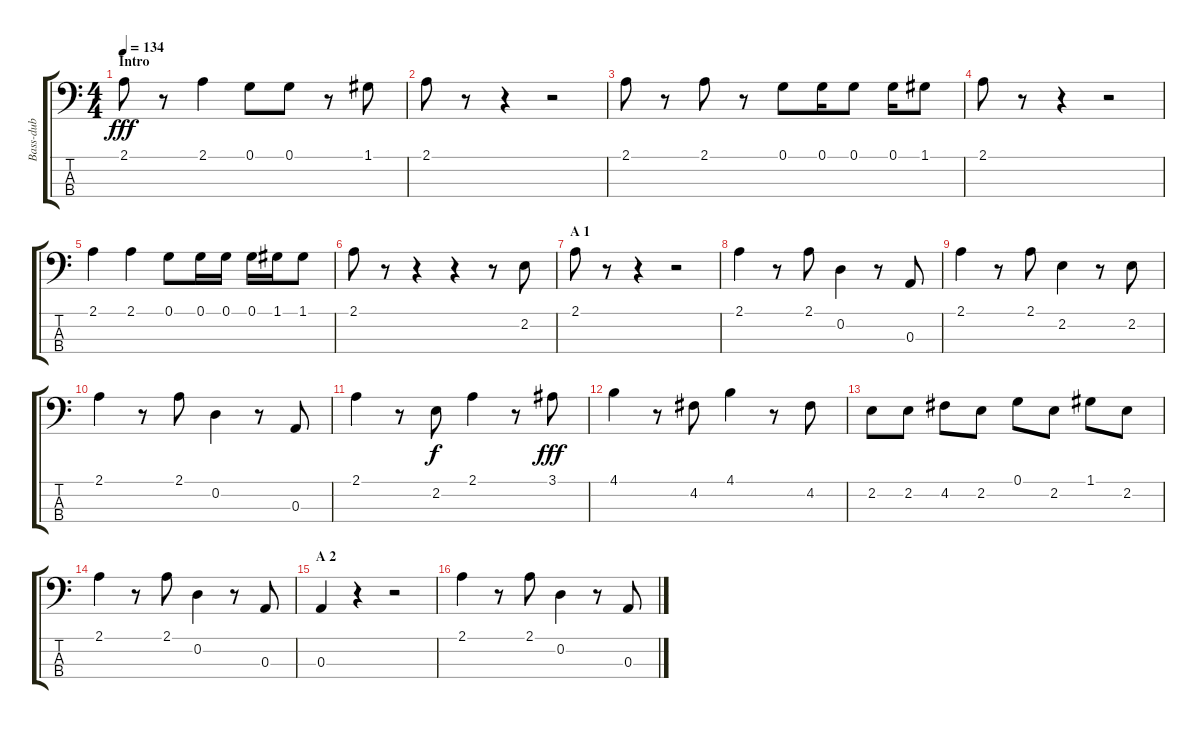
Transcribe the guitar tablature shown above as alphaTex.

\track ("Bass-dub" "Bass-dub") {instrument acousticbass}
\staff {score tabs}
\tuning (G2 D2 A1 E1) {hide}
\ts (4 4)
\section ("" "Intro")
\tempo 134
\clef f4
\ks c
2.1.8{dy fff instrument acousticbass} r.8 2.1.4 0.1.8 0.1.8 r.8 1.1.8 |
2.1.8 r.8 r.4 r.2 |
2.1.8 r.8 2.1.8 r.8 0.1.8 0.1.16 0.1.8 0.1.16 1.1.8 |
2.1.8 r.8 r.4 r.2 |
2.1.4 2.1.4 0.1.8 0.1.16 0.1.16 0.1.16 1.1.16 1.1.8 |
2.1.8 r.8 r.4 r.4 r.8 2.2.8 |
\section ("" "A 1")
2.1.8 r.8 r.4 r.2 |
2.1.4 r.8 2.1.8 0.2.4 r.8 0.3.8 |
2.1.4 r.8 2.1.8 2.2.4 r.8 2.2.8 |
2.1.4 r.8 2.1.8 0.2.4 r.8 0.3.8 |
2.1.4 r.8 2.2.8{dy f} 2.1.4 r.8 3.1.8{dy fff} |
4.1.4 r.8 4.2.8 4.1.4 r.8 4.2.8 |
2.2.8 2.2.8 4.2.8 2.2.8 0.1.8 2.2.8 1.1.8 2.2.8 |
2.1.4 r.8 2.1.8 0.2.4 r.8 0.3.8 |
\section ("" "A 2")
0.3.4 r.4 r.2 |
2.1.4 r.8 2.1.8 0.2.4 r.8 0.3.8
